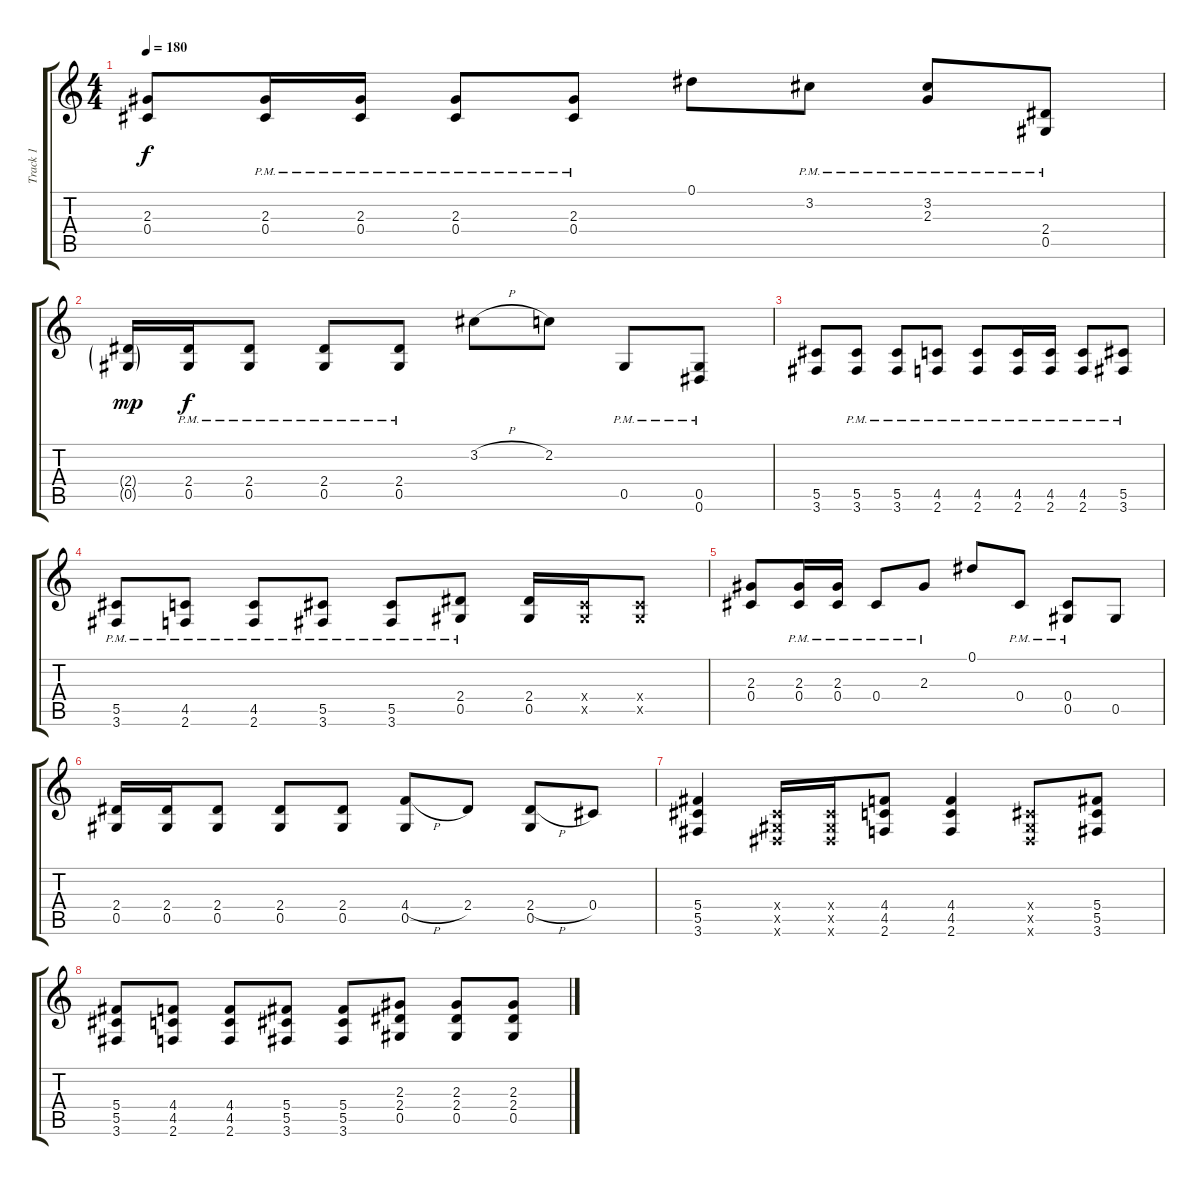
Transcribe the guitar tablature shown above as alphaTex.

\track ("Track 1" "Track 1") {instrument distortionguitar}
\staff {score tabs}
\tuning (Eb4 Bb3 Gb3 Db3 Ab2 Eb2) {hide}
\ts (4 4)
\tempo 180
\clef g2
\ks c
(2.3 0.4).8{dy f} (2.3{pm} 0.4).16 (2.3{pm} 0.4).16 (2.3{pm} 0.4).8 (2.3{pm} 0.4).8 0.1.8 3.2{pm}.8 (3.2{pm} 2.3).8 (2.4{pm} 0.5).8 |
(2.4{g} 0.5{g}).16{dy mp} (2.4 0.5{pm}).16{dy f} (2.4 0.5{pm}).8 (2.4 0.5{pm}).8 (2.4 0.5{pm}).8 3.2{h}.8 2.2.8 0.5{pm}.8 (0.5{pm} 0.6).8 |
(5.5 3.6).8 (5.5{pm} 3.6).8 (5.5{pm} 3.6).8 (4.5{pm} 2.6).8 (4.5{pm} 2.6).8 (4.5{pm} 2.6).16 (4.5{pm} 2.6).16 (4.5{pm} 2.6).8 (5.5{pm} 3.6{pm}).8 |
(5.5 3.6{pm}).8 (4.5 2.6{pm}).8 (4.5 2.6{pm}).8 (5.5 3.6{pm}).8 (5.5 3.6{pm}).8 (2.4 0.5{pm}).8 (2.4 0.5).16 (0.4{x} 0.5{x}).16 (0.4{x} 0.5{x}).8 |
(2.3 0.4).8 (2.3 0.4{pm}).16 (2.3 0.4{pm}).16 0.4{pm}.8 2.3{pm}.8 0.1.8 0.4{pm}.8 (0.4{pm} 0.5).8 0.5.8 |
(2.4 0.5).16 (2.4 0.5).16 (2.4 0.5).8 (2.4 0.5).8 (2.4 0.5).8 (4.4{h} 0.5).8 2.4.8 (2.4{h} 0.5).8 0.4.8 |
(5.4 5.5 3.6).4 (0.4{x} 0.5{x} 0.6{x}).16 (0.4{x} 0.5{x} 0.6{x}).16 (4.4 4.5 2.6).8 (4.4 4.5 2.6).4 (0.4{x} 0.5{x} 0.6{x}).8 (5.4 5.5 3.6).8 |
(5.4 5.5 3.6).8 (4.4 4.5 2.6).8 (4.4 4.5 2.6).8 (5.4 5.5 3.6).8 (5.4 5.5 3.6).8 (2.3 2.4 0.5).8 (2.3 2.4 0.5).8 (2.3 2.4 0.5).8
